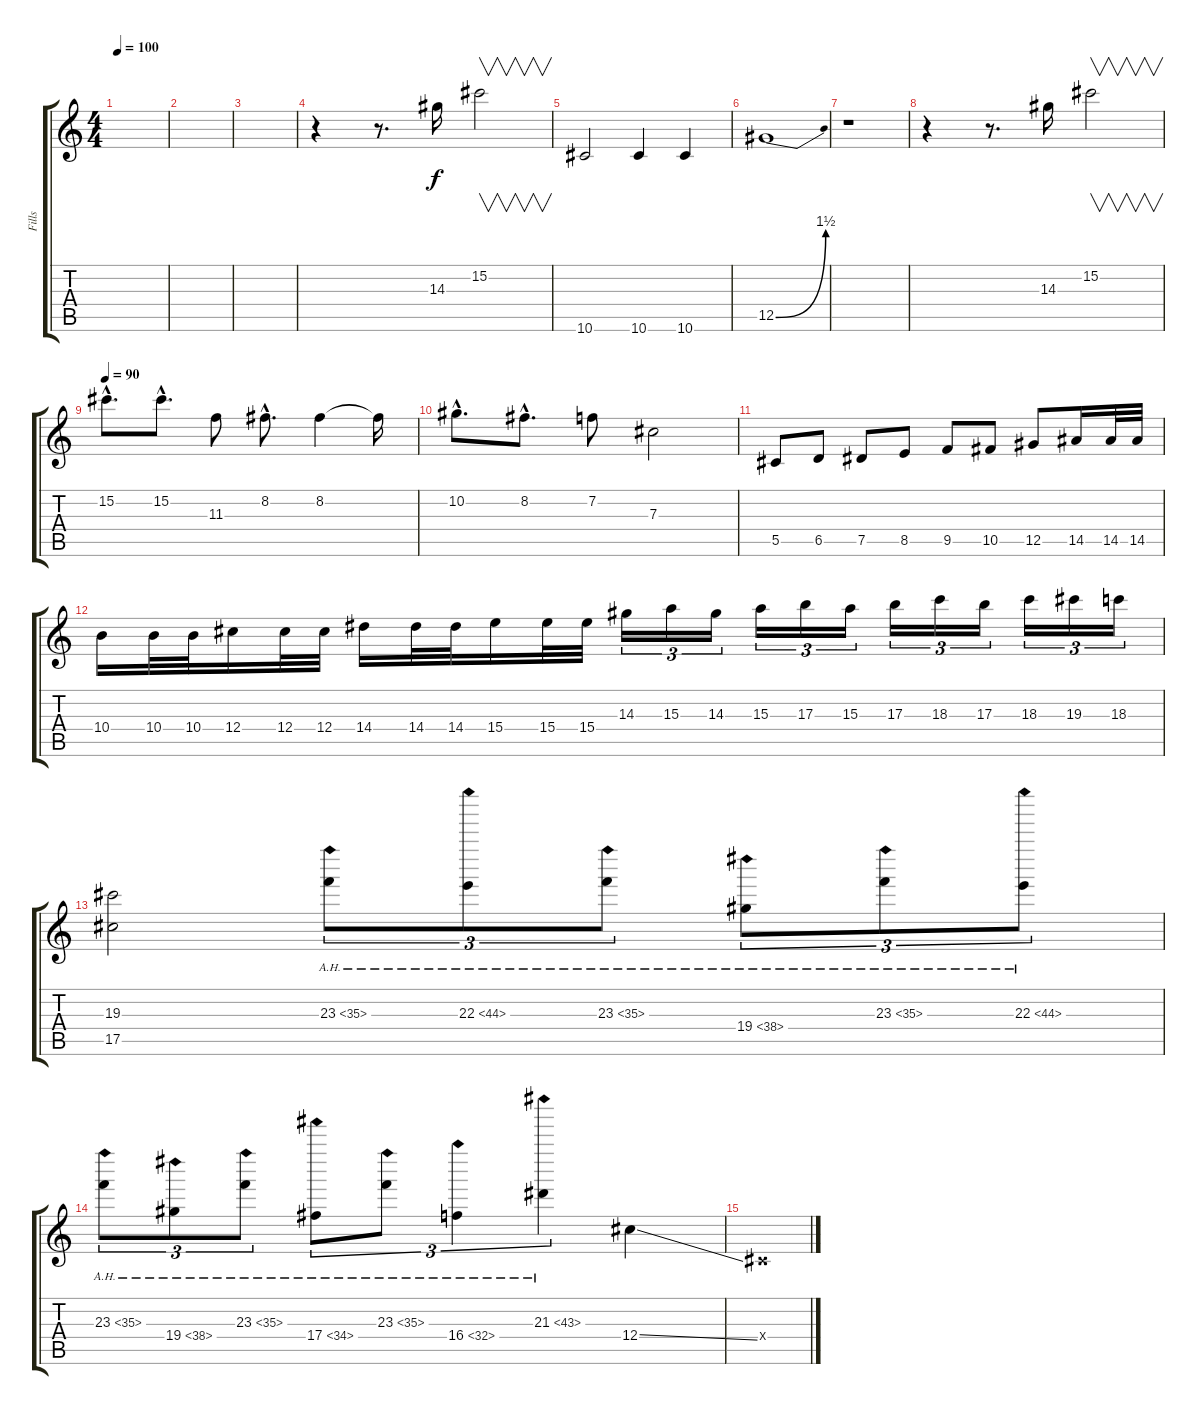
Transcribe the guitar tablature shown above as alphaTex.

\track ("Fills" "Fills") {instrument distortionguitar}
\staff {score tabs}
\tuning (Eb4 Bb3 Gb3 Db3 Ab2 Eb2) {hide}
\ts (4 4)
\tempo 100
\clef g2
\ks c
|
|
|
r.4 r.8{d} 14.3.16 15.2.2{v} |
10.6.2 10.6.4 10.6.4 |
12.5{be (bend 0 0 60 6)}.1 |
r.1 |
r.4 r.8{d} 14.3.16 15.2.2{v} |
\tempo 90
15.2{hac}.8{d} 15.2{hac}.8{d} 11.3.8 8.2{hac}.8{d} 8.2.4 8.2{t}.16 |
10.2{hac}.8{d} 8.2{hac}.8{d} 7.2.8 7.3.2 |
5.5.8 6.5.8 7.5.8 8.5.8 9.5.8 10.5.8 12.5.8 14.5.16 14.5.32 14.5.32 |
10.4.16 10.4.32 10.4.32 12.4.16 12.4.32 12.4.32 14.4.16 14.4.32 14.4.32 15.4.16 15.4.32 15.4.32 14.3.16{tu (3 2)} 15.3.16{tu (3 2)} 14.3.16{tu (3 2)} 15.3.16{tu (3 2)} 17.3.16{tu (3 2)} 15.3.16{tu (3 2)} 17.3.16{tu (3 2)} 18.3.16{tu (3 2)} 17.3.16{tu (3 2)} 18.3.16{tu (3 2)} 19.3.16{tu (3 2)} 18.3.16{tu (3 2)} |
(19.3 17.5).2 23.3{ah 12}.8{tu (3 2)} 22.3{ah 22}.8{tu (3 2)} 23.3{ah 12}.8{tu (3 2)} 19.4{ah 19}.8{tu (3 2)} 23.3{ah 12}.8{tu (3 2)} 22.3{ah 22}.8{tu (3 2)} |
23.3{ah 12}.8{tu (3 2)} 19.4{ah 19}.8{tu (3 2)} 23.3{ah 12}.8{tu (3 2)} 17.4{ah 17}.8{tu (3 2)} 23.3{ah 12}.8{tu (3 2)} 16.4{ah 16}.4{tu (3 2)} 21.3{ah 22}.4{tu (3 2)} 12.4{ss}.4 |
0.4{x}.1
